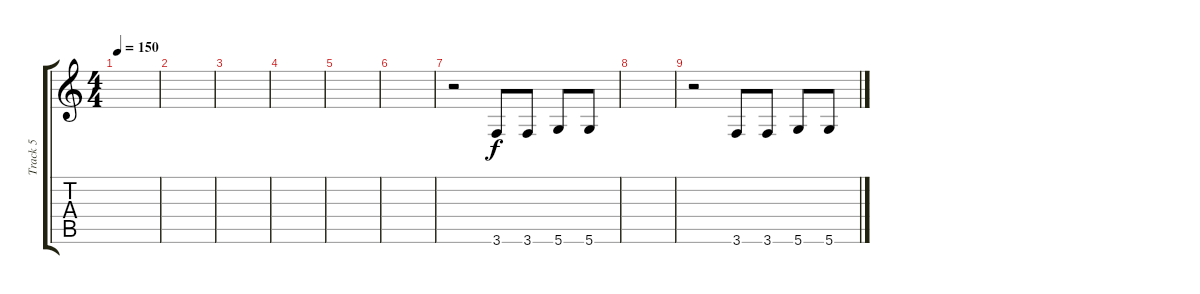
\track ("Track 5" "Track 5") {instrument distortionguitar}
\staff {score tabs}
\tuning (E4 B3 G3 D3 A2 D2) {hide}
\ts (4 4)
\tempo 150
\clef g2
\ks c
|
|
|
|
|
|
r.2 3.6.8 3.6.8 5.6.8 5.6.8 |
|
r.2 3.6.8 3.6.8 5.6.8 5.6.8
